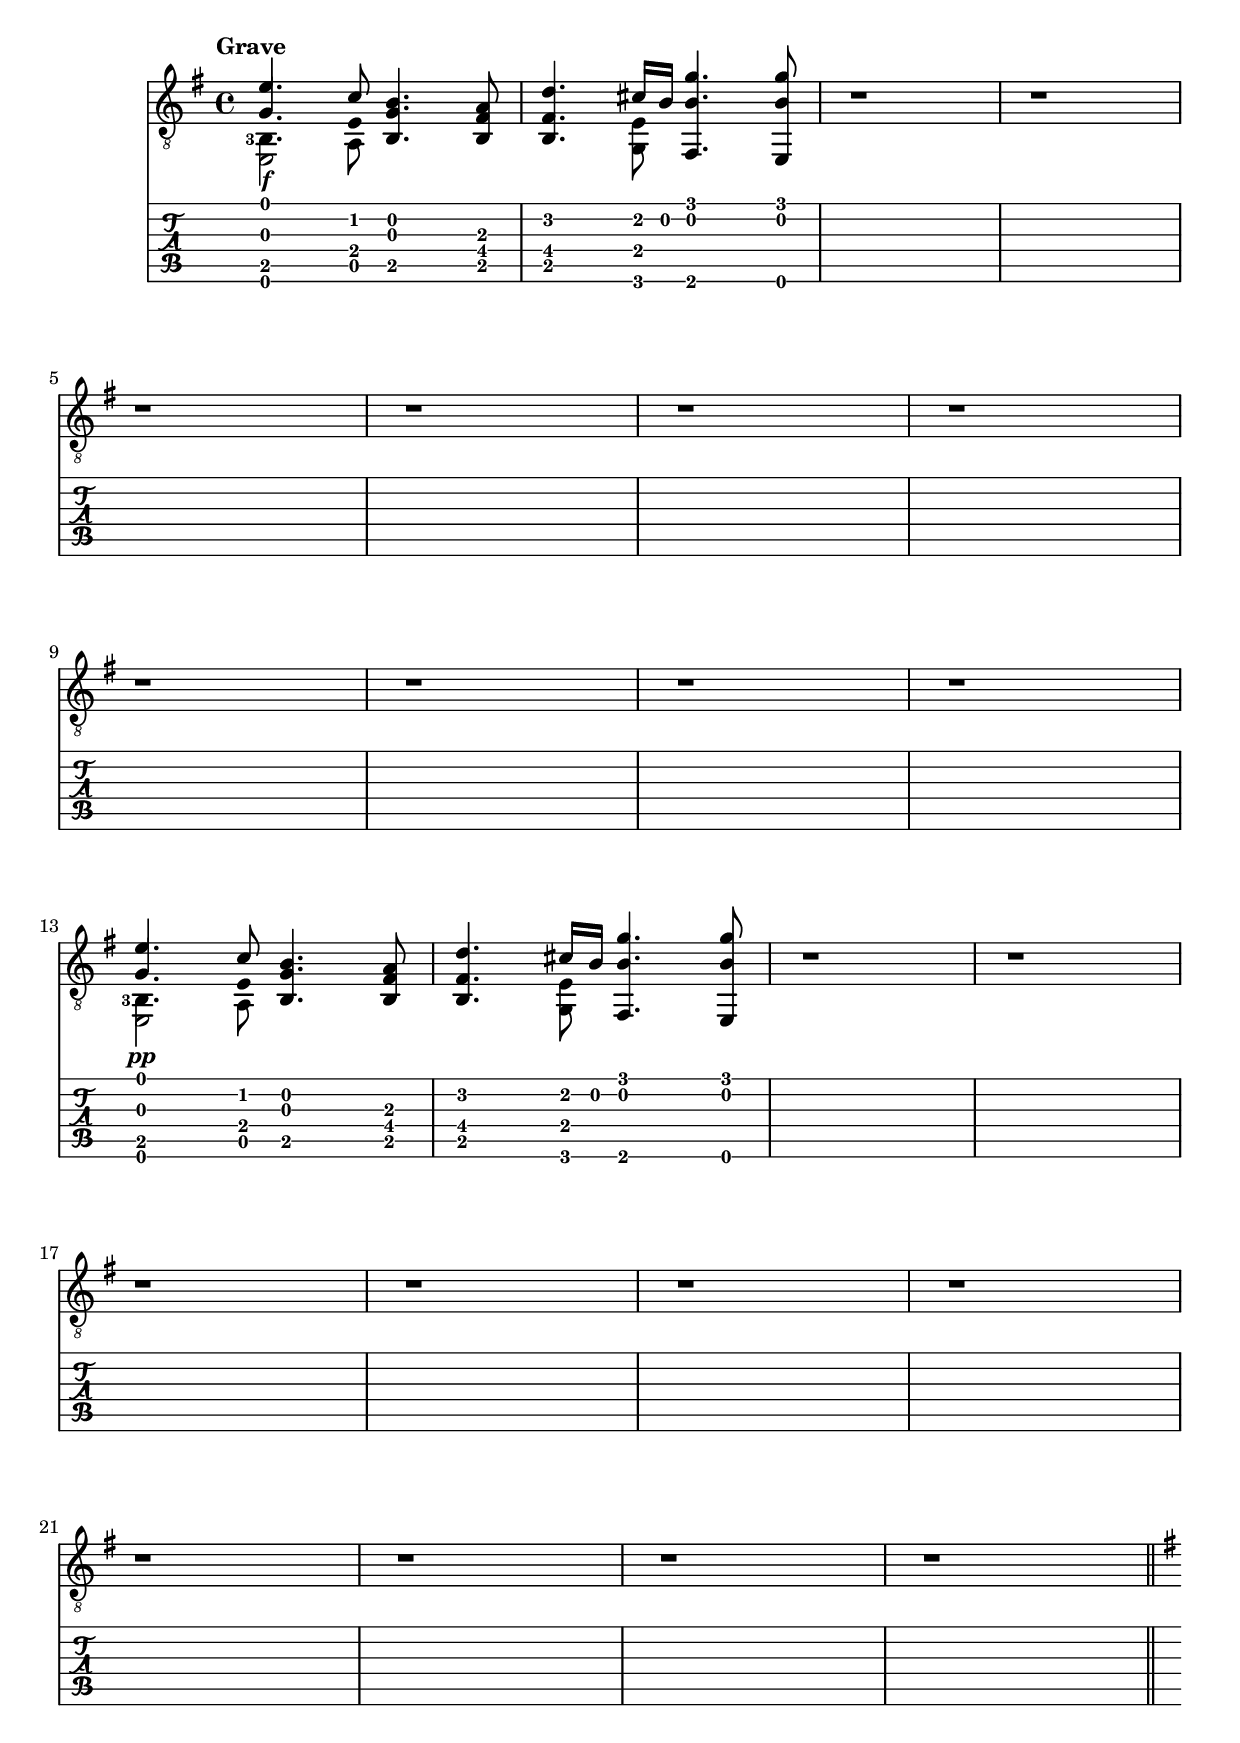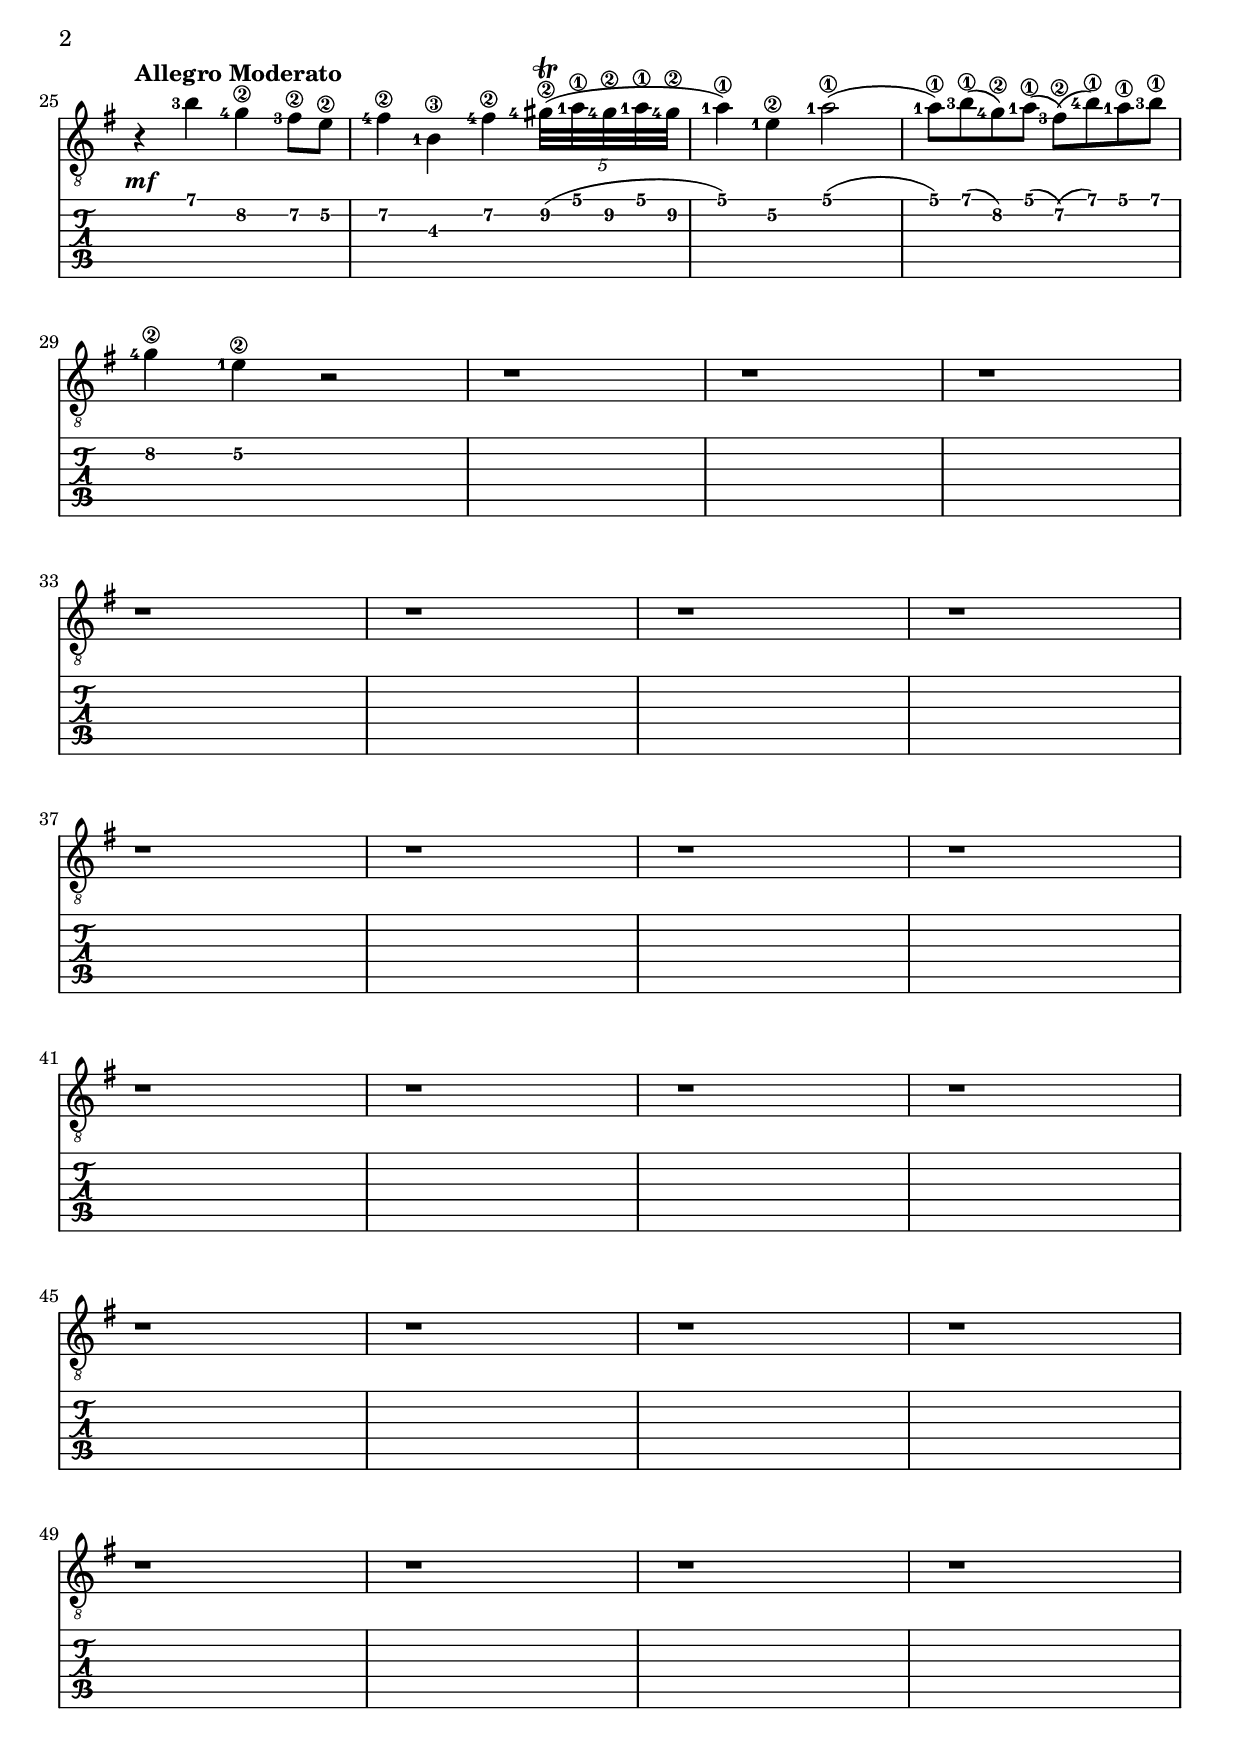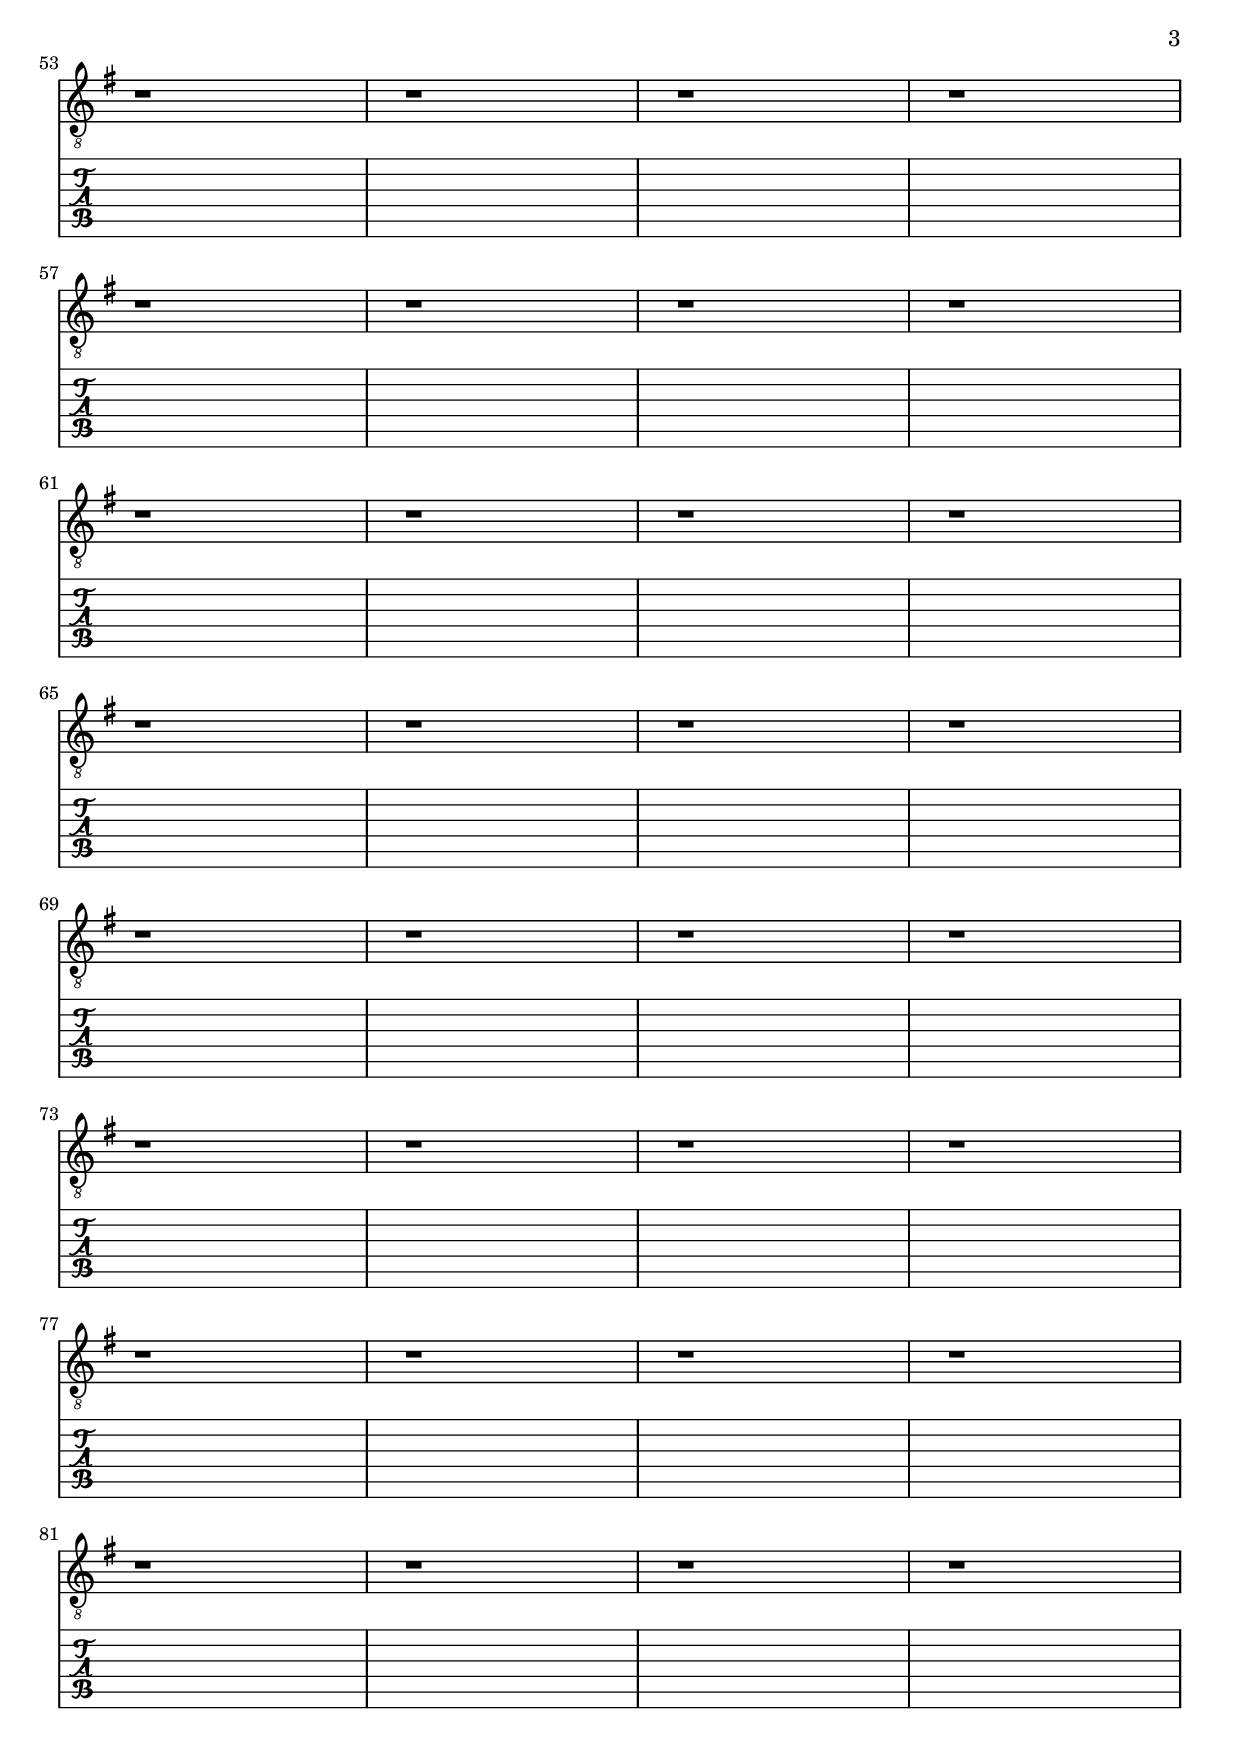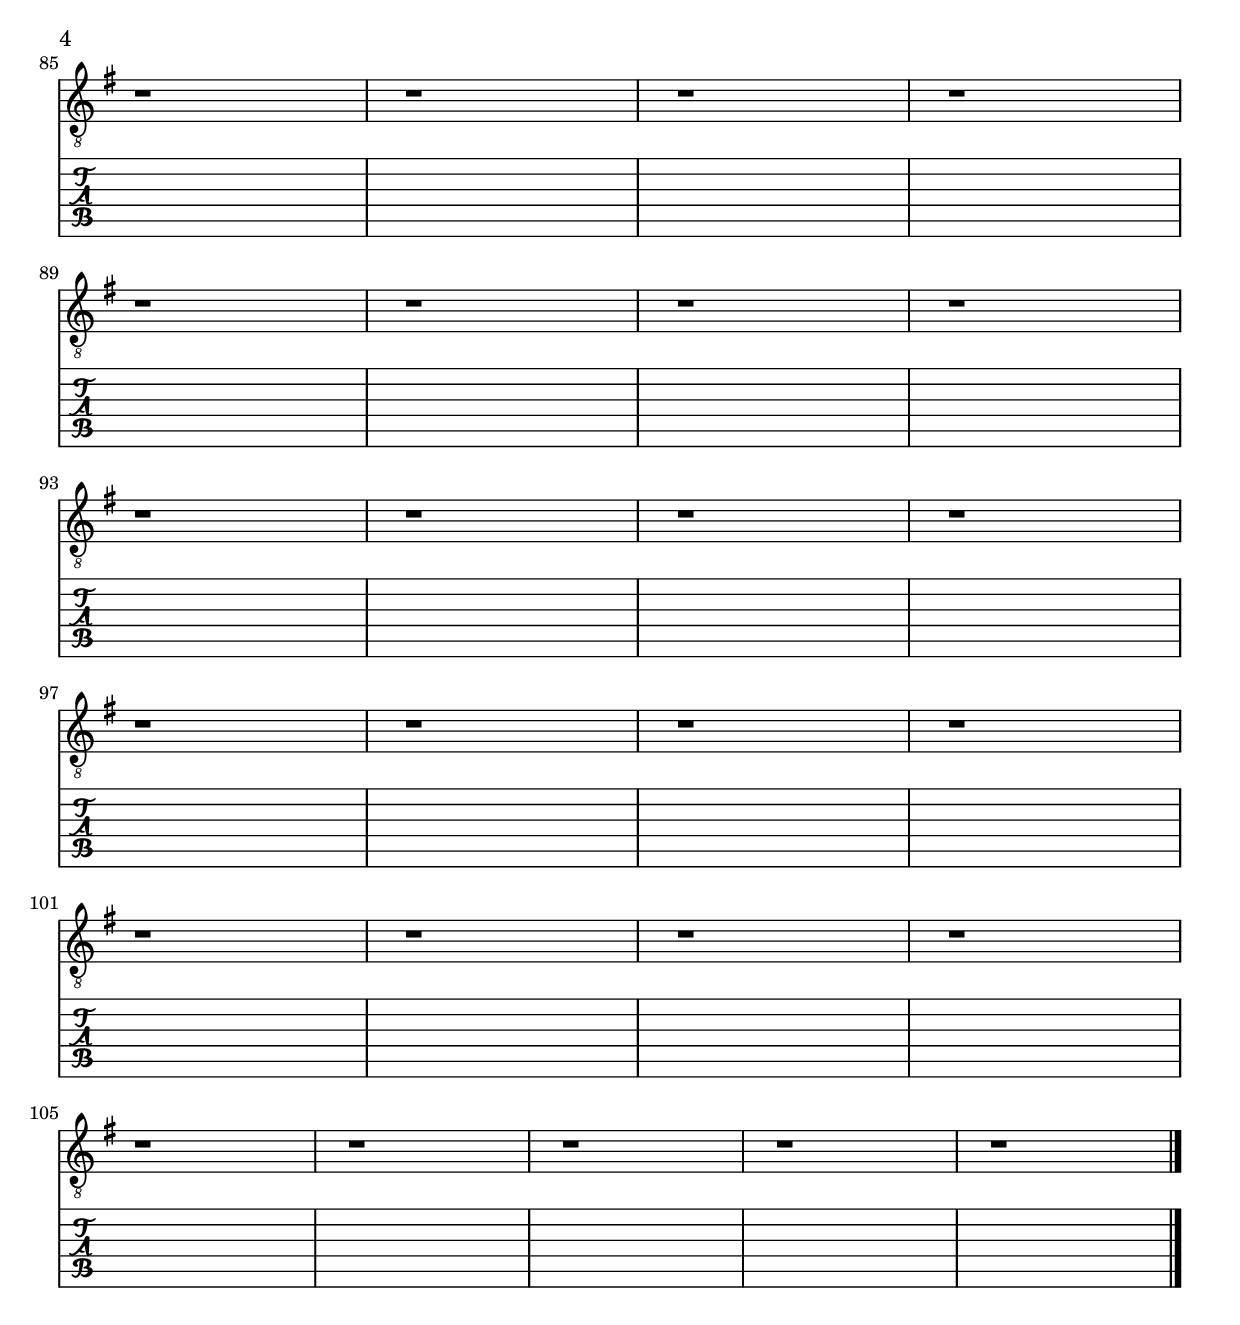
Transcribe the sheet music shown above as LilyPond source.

\version "2.22.2"

grave = {
  \key e \minor
  % BAR 1
  % chord 1 and 2
  <<
     \stemUp
     { <  e'        >     4.              <  c'        >     8 } \\ % voice 1 mi  do
     \stemUp
     { <  g         >     4.  \hide Stem  <  e         >     8 } \\ % voice 2 sol mi
     \stemDown
     \set fingeringOrientations = #'(left)
     { <  b,  -3    >     4.              <  a,        >     8 } \\ % voice 3 si  la
     { <  e,        >     2                                    } \\ % voice 4 mi
  >>
  % chord 3
  <<
     <<
       <  b         >     4.    % si
       <  g         >     4.    % sol
       <  b,        >     4.    % si
     >>
  >>
  % chord 4
  <<
     <<
       <  a         >     8     % la
       <  fis       >     8     % fa#
       <  b,        >     8     % si
     >>
  >>
  % BAR 2
  % chord 1
  <<
     <<
       <  d'        >     4.    % re
       <  fis       >     4.    % fa#
       <  b,        >     4.    % si
     >>
  >>
  % chord 2
  <<
     \stemUp
     { <  cis'      >     16              <  b         >     16 } \\ % voice 1 do#  si
     <<
       <  e         >     8                                          %         mi
       <  g,        >     8                                          %         sol
     >>
  >>
  % chord 3
  <<
     <<
       <  g'        >     4.    % sol
       <  b         >     4.    % si
       <  fis,      >     4.    % fa
     >>
  >>
  % chord 4
  <<
     <<
       <  g'        >     8     % sol
       <  b         >     8     % si
       <  e,        >     8     % mi
     >>
  >>
  % BAR 3
  <<
  	r1
  >>
  % BAR 4
  <<
  	r1
  >>
  \break
  % BAR 5
  <<
  	r1
  >>
  % BAR 6
  <<
  	r1
  >>
  % BAR 7
  <<
  	r1
  >>
  % BAR 8
  <<
  	r1
  >>
  \break
  % BAR 9
  <<
  	r1
  >>
  % BAR 10
  <<
  	r1
  >>
  % BAR 11
  <<
  	r1
  >>
  % BAR 12
  <<
  	r1
  >>
  \break
  % BAR 13
  % chord 1 and 2
  <<
     \stemUp
     { <  e'        >     4.              <  c'        >     8 } \\ % voice 1 mi  do
     \stemUp
     { <  g         >     4.  \hide Stem  <  e         >     8 } \\ % voice 2 sol mi
     \stemDown
     \set fingeringOrientations = #'(left)
     { <  b,  -3    >     4.              <  a,        >     8 } \\ % voice 3 si  la
     { <  e,        >     2                                    } \\ % voice 4 mi
  >>
  % chord 3
  <<
     <<
       <  b         >     4.    % si
       <  g         >     4.    % sol
       <  b,        >     4.    % si
     >>
  >>
  % chord 4
  <<
     <<
       <  a         >     8     % la
       <  fis       >     8     % fa#
       <  b,        >     8     % si
     >>
  >>
  % BAR 14
  % chord 1
  <<
     <<
       <  d'        >     4.    % re
       <  fis       >     4.    % fa#
       <  b,        >     4.    % si
     >>
  >>
  % chord 2
  <<
     \stemUp
     { <  cis'      >     16              <  b         >     16 } \\ % voice 1 do#  si
     <<
       <  e         >     8                                          %         mi
       <  g,        >     8                                          %         sol
     >>
  >>
  % chord 3
  <<
     <<
       <  g'        >     4.    % sol
       <  b         >     4.    % si
       <  fis,      >     4.    % fa
     >>
  >>
  % chord 4
  <<
     <<
       <  g'        >     8     % sol
       <  b         >     8     % si
       <  e,        >     8     % mi
     >>
  >>
  % BAR 15
  <<
  	r1
  >>
  % BAR 16
  <<
  	r1
  >>
  \break
  % BAR 17
  <<
  	r1
  >>
  % BAR 18
  <<
  	r1
  >>
  % BAR 19
  <<
  	r1
  >>
  % BAR 20
  <<
  	r1
  >>
  \break
  % BAR 21
  <<
  	r1
  >>
  % BAR 22
  <<
  	r1
  >>
  % BAR 23
  <<
  	r1
  >>
  % BAR 24
  <<
  	r1
  >>
  \break
}

allegro_moderato = {
  \key e \minor
  % BAR 25
  <<
     \set fingeringOrientations = #'(left)
  	{ r4 <b'-3>4 <g'-4\2>4 <fis'-3\2>8 e'8\2 }
  >>
  % BAR 26
  <<
  	{
      <fis'-4\2>4
      <b-1\3>4
      <fis'-4\2>4
      \tuplet 5/8 {
      (
        <gis'-4\2>32 \trill
        <a'-1\1>32
        <gis'-4\2>32
        <a'-1\1>32
        <gis'-4\2>32
      }
    }
  >>
  % BAR 27
  <<
  	{
      <a'-1\1>4
      )
      <e'-1\2>4
      <a'-1\1>2
      (
    }
  >>
  % BAR 28
  <<
    {
  	  <a'-1\1>8
      )
      <b'-3\1>8
      (
      <g'-4\2>8
      )
      <a'-1\1>8
      (
      <fis'-3\2>8
      )
      (
      <b'-4\1>8
      )
      <a'-1\1>8
      <b'-3\1>8
    }
  >>
  \break
  % BAR 29
  <<
    {
      <g'-4\2>4
      <e'-1\2>4
  	  r2
    }
  >>
  % BAR 30
  <<
  	r1
  >>
  % BAR 31
  <<
  	r1
  >>
  % BAR 32
  <<
  	r1
  >>
  \break
  % BAR 33
  <<
  	r1
  >>
  % BAR 34
  <<
  	r1
  >>
  % BAR 35
  <<
  	r1
  >>
  % BAR 36
  <<
  	r1
  >>
  \break
  % BAR 37
  <<
  	r1
  >>
  % BAR 38
  <<
  	r1
  >>
  % BAR 39
  <<
  	r1
  >>
  % BAR 40
  <<
  	r1
  >>
  \break
  % BAR 41
  <<
  	r1
  >>
  % BAR 42
  <<
  	r1
  >>
  % BAR 43
  <<
  	r1
  >>
  % BAR 44
  <<
  	r1
  >>
  \break
  % BAR 45
  <<
  	r1
  >>
  % BAR 46
  <<
  	r1
  >>
  % BAR 47
  <<
  	r1
  >>
  % BAR 48
  <<
  	r1
  >>
  \break
  % BAR 49
  <<
  	r1
  >>
  % BAR 50
  <<
  	r1
  >>
  % BAR 51
  <<
  	r1
  >>
  % BAR 52
  <<
  	r1
  >>
  \break
  % BAR 53
  <<
  	r1
  >>
  % BAR 54
  <<
  	r1
  >>
  % BAR 55
  <<
  	r1
  >>
  % BAR 56
  <<
  	r1
  >>
  \break
  % BAR 57
  <<
  	r1
  >>
  % BAR 58
  <<
  	r1
  >>
  % BAR 59
  <<
  	r1
  >>
  % BAR 60
  <<
  	r1
  >>
  \break
  % BAR 61
  <<
  	r1
  >>
  % BAR 62
  <<
  	r1
  >>
  % BAR 63
  <<
  	r1
  >>
  % BAR 64
  <<
  	r1
  >>
  \break
  % BAR 65
  <<
  	r1
  >>
  % BAR 66
  <<
  	r1
  >>
  % BAR 67
  <<
  	r1
  >>
  % BAR 68
  <<
  	r1
  >>
  \break
  % BAR 69
  <<
  	r1
  >>
  % BAR 70
  <<
  	r1
  >>
  % BAR 71
  <<
  	r1
  >>
  % BAR 72
  <<
  	r1
  >>
  \break
  % BAR 73
  <<
  	r1
  >>
  % BAR 74
  <<
  	r1
  >>
  % BAR 75
  <<
  	r1
  >>
  % BAR 76
  <<
  	r1
  >>
  \break
  % BAR 77
  <<
  	r1
  >>
  % BAR 78
  <<
  	r1
  >>
  % BAR 79
  <<
  	r1
  >>
  % BAR 80
  <<
  	r1
  >>
  \break
  % BAR 81
  <<
  	r1
  >>
  % BAR 82
  <<
  	r1
  >>
  % BAR 83
  <<
  	r1
  >>
  % BAR 84
  <<
  	r1
  >>
  \break
  % BAR 85
  <<
  	r1
  >>
  % BAR 86
  <<
  	r1
  >>
  % BAR 87
  <<
  	r1
  >>
  % BAR 88
  <<
  	r1
  >>
  \break
  % BAR 89
  <<
  	r1
  >>
  % BAR 90
  <<
  	r1
  >>
  % BAR 91
  <<
  	r1
  >>
  % BAR 92
  <<
  	r1
  >>
  \break
  % BAR 93
  <<
  	r1
  >>
  % BAR 94
  <<
  	r1
  >>
  % BAR 95
  <<
  	r1
  >>
  % BAR 96
  <<
  	r1
  >>
  \break
  % BAR 97
  <<
  	r1
  >>
  % BAR 98
  <<
  	r1
  >>
  % BAR 99
  <<
  	r1
  >>
  % BAR 100
  <<
  	r1
  >>
  \break
  % BAR 101
  <<
  	r1
  >>
  % BAR 102
  <<
  	r1
  >>
  % BAR 103
  <<
  	r1
  >>
  % BAR 104
  <<
  	r1
  >>
  \break
  % BAR 105
  <<
  	r1
  >>
  % BAR 106
  <<
  	r1
  >>
  % BAR 107
  <<
  	r1
  >>
  % BAR 108
  <<
  	r1
  >>
  % BAR 109
  <<
  	r1
  >>
  \break
}

Piano = #(make-dynamic-script #{ \markup \text "pp" #})
Mezzoforte = #(make-dynamic-script #{ \markup \text "mf" #})
Forte = #(make-dynamic-script #{ \markup \text "f" #})

\book {
  \header {
    title = ""
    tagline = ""
  }
  \score {
    <<
      \new Staff {
        \tempo \markup "Grave"
      	\clef "treble_8"
        \grave
        \bar "||"
        \pageBreak
        \tempo \markup "Allegro Moderato"
        \allegro_moderato
        \bar "|."
      }
      \new Dynamics {
      	s1\Forte
        s1
        s1
        s1
        s1
        s1
        s1
        s1
        s1
        s1
        s1
        s1
      	s1\Piano
        s1
        s1
        s1
        s1
        s1
        s1
        s1
        s1
        s1
        s1
        s1
      	s1\Mezzoforte
      }
      \new TabStaff {
        \grave
        \allegro_moderato
      }
    >>
  }
}

